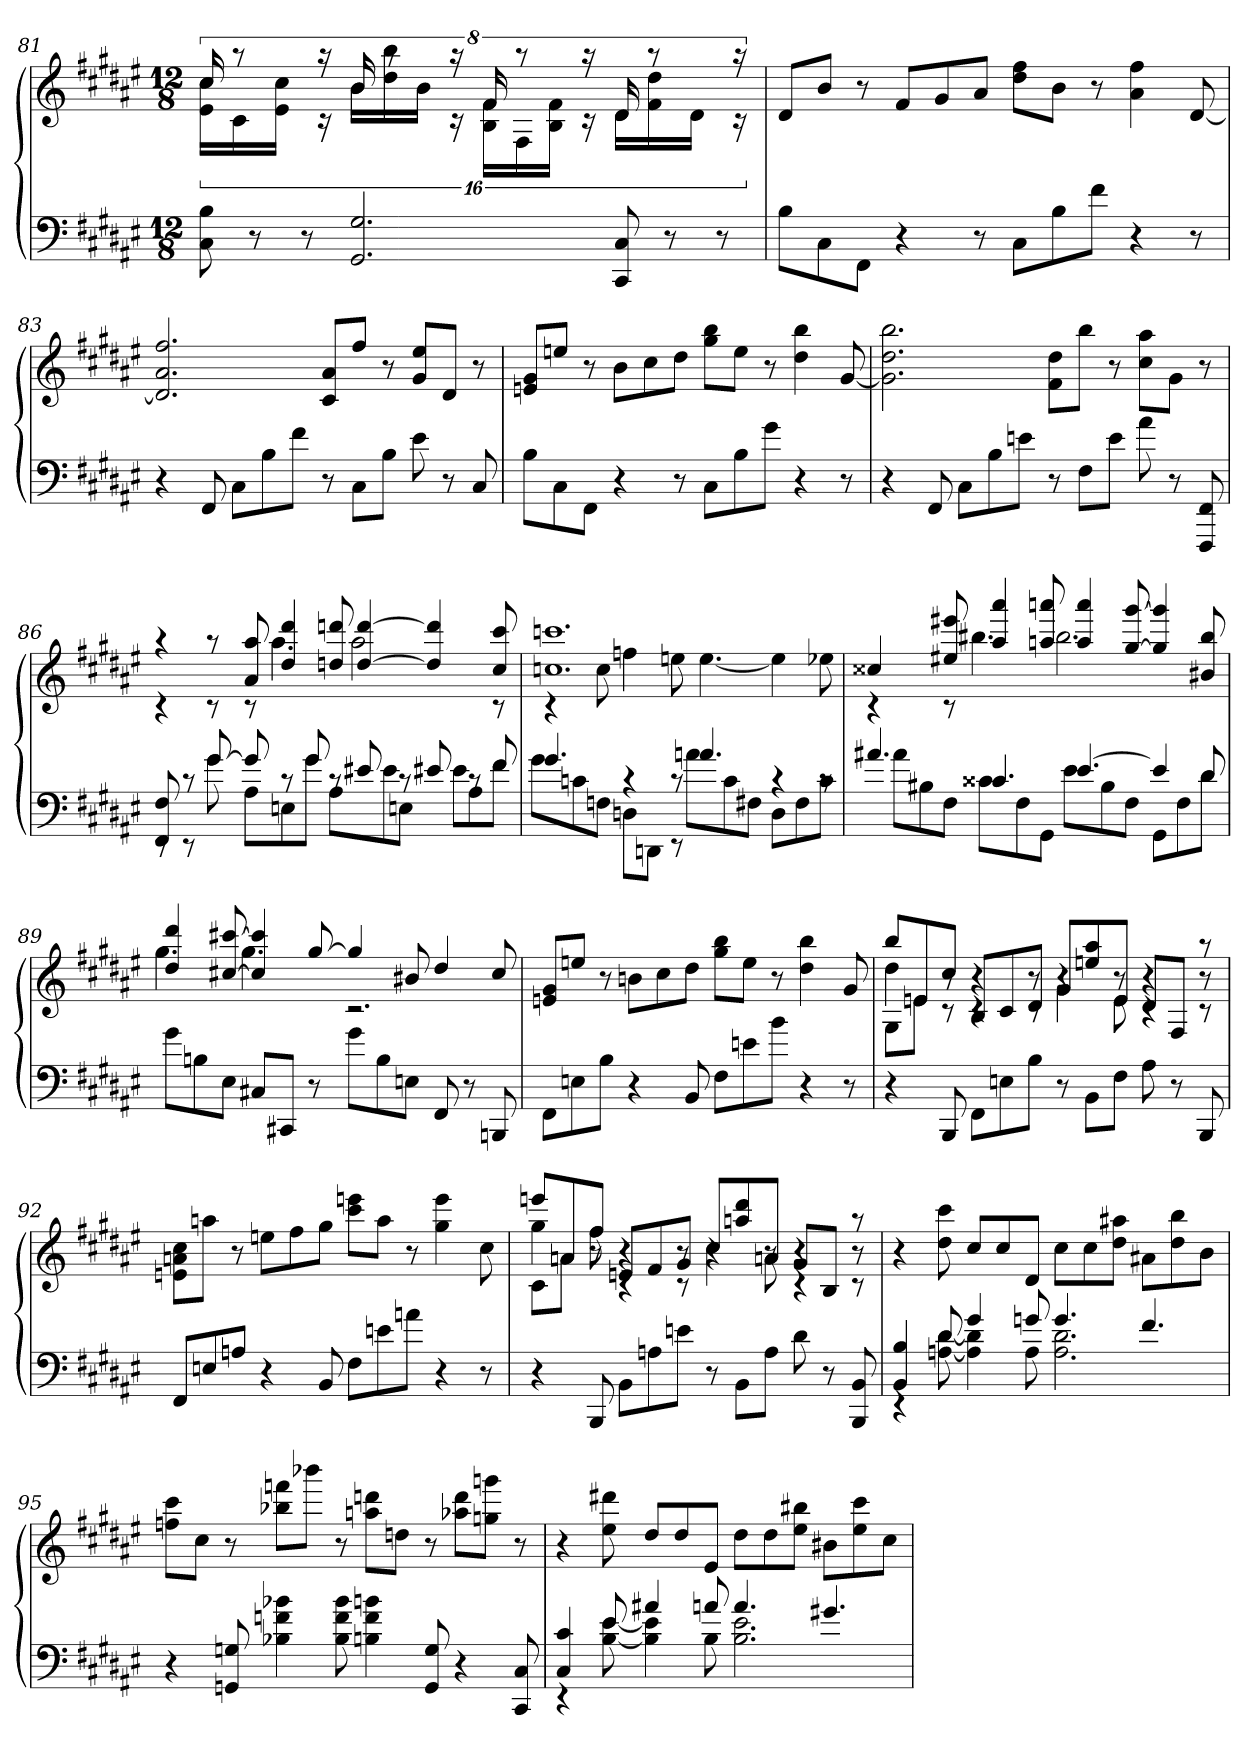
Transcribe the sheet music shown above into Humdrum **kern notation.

**kern	**kern
*part1	*part1
*staff2	*staff1
*clefF4	*clefG2
*k[f#c#g#d#a#e#]	*k[f#c#g#d#a#e#]
*M12/8	*M12/8
=81	=81
*	*^
8C# 8B	32%3cc#	32%3e# 32%3cc#LL
.	16%3raa	32%3c#
8r	.	.
.	.	32%3e# 32%3cc#JJ
8r	.	.
.	32%3raa	32%3rc
2.GG# 2.G#	32%3b	32%3bLL
.	16%3raa	32%3dd# 32%3bb
.	.	32%3bJJ
.	32%3raa	32%3rc
.	32%3f#	32%3B 32%3f#LL
.	16%3raa	32%3F#
.	.	32%3B 32%3f#JJ
.	32%3raa	32%3rc
8CC# 8C#	32%3d#	32%3d#LL
.	16%3raa	32%3f# 32%3dd#
8r	.	.
.	.	32%3d#JJ
8r	.	.
.	32%3raa	32%3rc
*	*v	*v
=82	=82
8BL	8d#L
8C#	8bJ
8FF#J	8r
4r	8f#L
.	8g#
8r	8a#J
8C#L	8dd# 8ff#L
8B	8bJ
8f#J	8r
4r	4a# 4ff#
8r	[8d#
=83	=83
4r	2.d#] 2.a# 2.ff#
8FF#	.
8C#L	.
8B	.
8f#J	.
8r	8c# 8a#L
8C#L	8ff#J
8BJ	8r
8e#	8g# 8ee#L
8r	8d#J
8C#	8r
=84	=84
8BL	8en 8g#L
8C#	8eenJ
8FF#J	8r
4r	8bL
.	8cc#
8r	8dd#J
8C#L	8gg# 8bbL
8B	8eeJ
8g#J	8r
4r	4dd# 4bb
8r	[8g#
=85	=85
4r	2.g#] 2.dd# 2.bb
8FF#	.
8C#L	.
8B	.
8enJ	.
8r	8f# 8dd#L
8F#L	8bbJ
8eJ	8r
8a#	8cc# 8aa#L
8r	8g#J
8FFF# 8FF#	8r
=86	=86
*^	*^
8FF# 8F#	8rEE	4raa	4rc
8rc	8rEE	.	.
[8g#	8g#	8raa	8rc
8g#]	8A#L	8a# 8aa#	8rc
8rc	8En	4dd# 4ddd#	4.aa#
8g#	8g#J	.	.
8rc	8A#L	8ddn 8dddn	.
8e#X	8e#	[4dd [4ddd	2aa#
8rc	8EnJ	.	.
8e#X	8e#L	4dd] 4ddd]	.
8rc	8A#	.	.
8f#	8f#J	8cc# 8ccc#	8rc
=87	=87	=87	=87
4.g#	8g#L	1.ccn 1.cccn	4rc
.	8cn	.	.
.	8FnJ	.	8cc
4rc	8DnL	.	4ffn
.	8DDnJ	.	.
8rc	8rEE	.	8een
4.an	8aL	.	[4.ee
.	8c	.	.
.	8F#XJ	.	.
4rc	8DL	.	4ee]
.	8F#	.	.
8rc	8cJ	.	8ee-X
=88	=88	=88	=88
4.a#X	8a#L	4cc##X	4rc
.	8B#X	.	.
.	8F#J	8ee#X 8eee#X	8rc
4.c##X	8c##XL	4aa# 4aaa#	4.bb#X
.	8F#	.	.
.	8GG#J	8aan 8aaan	.
[4.e#	8e#L	4aa 4aaa	2.bb#
.	8B#	.	.
.	8F#J	[8gg# [8ggg#	.
4e#]	8GG#L	4gg#] 4ggg#]	.
.	8F#	.	.
8d#	8d#J	8b#X 8bb#	.
*v	*v	*	*
=89	=89	=89
8g#L	4dd# 4ddd#	4.gg#
8Bn	.	.
8E#J	[8cc#X [8ccc#X	.
8C#XL	4cc#] 4ccc#]	4.gg#
8CC#XJ	.	.
8r	[8gg#	.
8g#L	4gg#]	2.rc
8B	.	.
8EnJ	8b#X	.
8FF#	4dd#	.
8r	.	.
8BBBn	8cc#	.
*	*v	*v
=90	=90
8FF#L	8en 8g#L
8En	8eenJ
8BJ	8r
4r	8bnL
.	8cc#
8BB	8dd#J
8F#L	8gg# 8bbL
8en	8eeJ
8bJ	8r
4r	4dd# 4bb
8r	8g#
=91	=91
*	*^
*	*	*^
4r	8bbL	4dd#	8G#\L
.	8en	.	8e\J
8BBB	8cc#J	8rc	8r
8FF#L	8BL	4rc	4r
8En	8c#	.	.
8BJ	8d#J	8rc	8r
8r	8g#L	4g#	4r
8BBL	8een 8aa#	.	.
8F#J	8eJ	8e	8r
8A#	8d#L	4rc	4r
8r	8F#J	.	.
8BBB	8raa	8rc	8r
*	*v	*v	*v
=92	=92
8FF#L	8en 8an 8cc#L
8En	8aanJ
8AnJ	8r
4r	8eenL
.	8ff#
8BB	8gg#J
8F#L	8ccc# 8eeenL
8en	8aaJ
8anJ	8r
4r	4gg# 4eee
8r	8cc#
=93	=93
*	*^
*	*	*^
4r	8eeenL	4gg#	8c#\L
.	8an	.	8a\J
8BBB	8ff#J	8ff#	8r
8BBL	8enL	4rc	4r
8An	8f#	.	.
8enJ	8g#J	8rc	8r
8r	8cc#L	4cc#	4r
8BBL	8aan 8ddd#	.	.
8AJ	8anJ	8a	8r
8d#	8g#L	4rc	4r
8r	8BJ	.	.
8BBB 8BB	8raa	8rc	8r
*	*v	*v	*v
=94	=94
*^	*
4BB 4B	4rEE	4r
8d#	[8An [8d#	8dd# 8ccc#
4g#	4A] 4d#]	8cc#L
.	.	8cc#
8gn	8A	8d#J
4.g	2.A 2.d#	8cc#L
.	.	8cc#
.	.	8dd# 8aa#XJ
4.f#	.	8a#XL
.	.	8dd# 8bb
.	.	8bJ
*v	*v	*
=95	=95
4r	8ffn 8ccc#L
.	8cc#J
8GGn 8Gn	8r
4B-X 4fn 4b-X	8bb-X 8fffnL
.	8bbb-XJ
8B- 8f 8b-	8r
4Bn 4f 4bn	8aan 8dddnL
.	8ddnJ
8GG 8G	8r
4r	8aa-X 8dddL
.	8ggn 8gggnJ
8CC# 8C#	8r
=96	=96
*^	*
4C# 4c#	4rEE	4r
8e#	[8B [8e#	8ee# 8ddd#X
4a#X	4B] 4e#]	8dd#L
.	.	8dd#
8an	8B	8e#J
4.a	2.B 2.e#	8dd#L
.	.	8dd#
.	.	8ee# 8bb#XJ
4.g#X	.	8b#XL
.	.	8ee# 8ccc#
.	.	8cc#J
*v	*v	*
=	=
*-	*-
